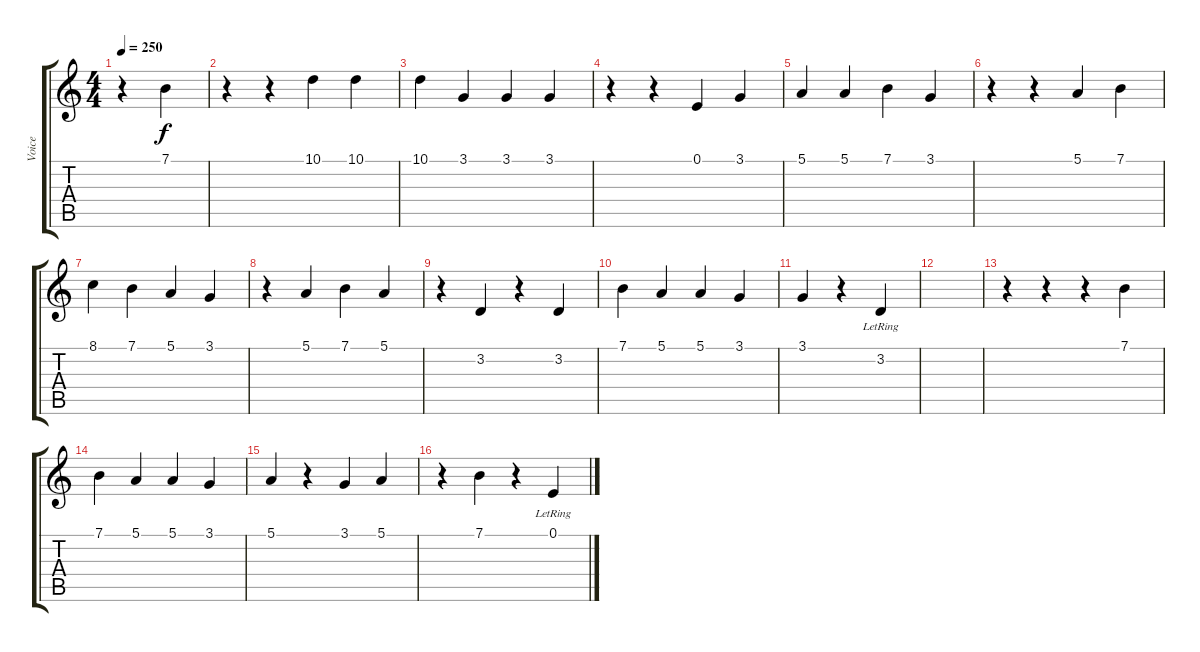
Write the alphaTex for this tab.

\track ("Voice" "Voice") {instrument flute}
\staff {score tabs}
\tuning (E4 B3 G3 D3 A2 E2) {hide}
\ts (4 4)
\tempo 250
\clef g2
\ks c
r.4{dy f} 7.1.4 |
r.4 r.4 10.1.4 10.1.4 |
10.1.4 3.1.4 3.1.4 3.1.4 |
r.4 r.4 0.1.4 3.1.4 |
5.1.4 5.1.4 7.1.4 3.1.4 |
r.4 r.4 5.1.4 7.1.4 |
8.1.4 7.1.4 5.1.4 3.1.4 |
r.4 5.1.4 7.1.4 5.1.4 |
r.4 3.2.4 r.4 3.2.4 |
7.1.4 5.1.4 5.1.4 3.1.4 |
3.1.4 r.4 3.2{lr}.4 |
|
r.4 r.4 r.4 7.1.4 |
7.1.4 5.1.4 5.1.4 3.1.4 |
5.1.4 r.4 3.1.4 5.1.4 |
r.4 7.1.4 r.4 0.1{lr}.4
